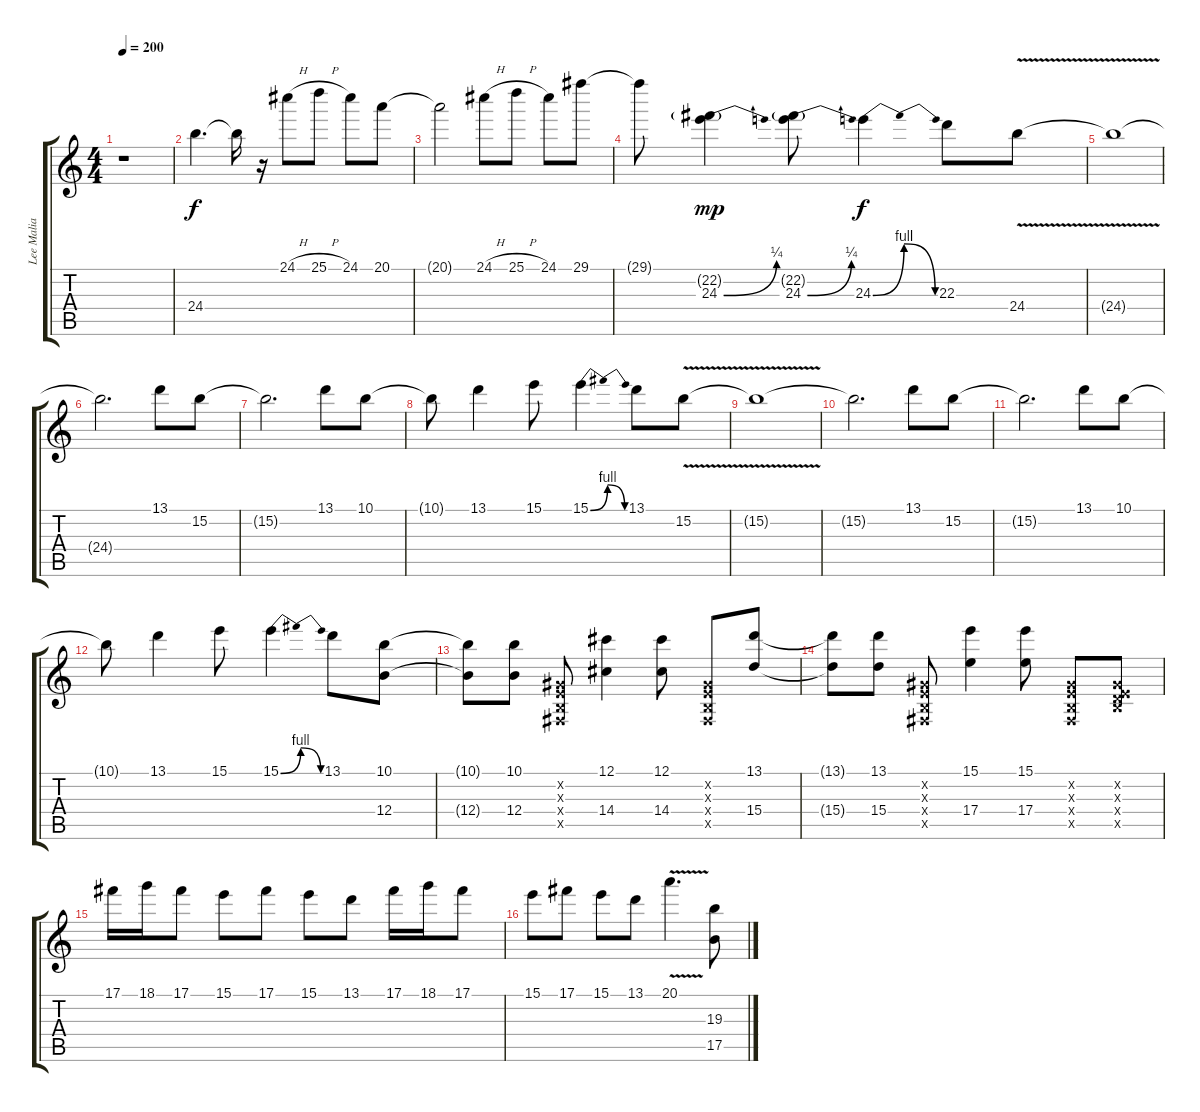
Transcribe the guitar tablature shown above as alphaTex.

\track ("Lee Malia" "Lee Malia") {instrument distortionguitar}
\staff {score tabs}
\tuning (Db4 Ab3 E3 B2 Gb2 B1) {hide}
\ts (4 4)
\tempo 200
\clef g2
\ks c
r.1{dy f} |
24.4{t}.4{d} 24.4{t}.16 r.16 24.1{h}.8 25.1{h}.8 24.1.8 20.1.8 |
20.1{t}.2 24.1{h}.8 25.1{h}.8 24.1.8 29.1.8 |
29.1{t}.8 (22.2{g} 24.3{be (bend 0 0 60 1)}).4{dy mp} (22.2{g} 24.3{be (bend 0 0 60 1)}).8 24.3{be (bendrelease 0 0 30 4 30 4 60 0)}.4{dy f} 22.3.8 24.4{v}.8 |
24.4{t}.1 |
24.4{t}.2{d} 13.1.8 15.2.8 |
15.2{t}.2{d} 13.1.8 10.1.8 |
10.1{t}.8 13.1.4 15.1.8 15.1{be (bendrelease 0 0 30 4 30 4 60 0)}.4 13.1.8 15.2{v}.8 |
15.2{t}.1 |
15.2{t}.2{d} 13.1.8 15.2.8 |
15.2{t}.2{d} 13.1.8 10.1.8 |
10.1{t}.8 13.1.4 15.1.8 15.1{be (bendrelease 0 0 30 4 30 4 60 0)}.4 13.1.8 (10.1 12.4).8 |
(10.1{t} 12.4{t}).8 (10.1 12.4).8 (0.2{x} 0.3{x} 0.4{x} 0.5{x}).8 (12.1 14.4).4 (12.1 14.4).8 (0.2{x} 0.3{x} 0.4{x} 0.5{x}).8 (13.1 15.4).8 |
(13.1{t} 15.4{t}).8 (13.1 15.4).8 (0.2{x} 0.3{x} 0.4{x} 0.5{x}).8 (15.1 17.4).4 (15.1 17.4).8 (0.2{x} 0.3{x} 0.4{x} 0.5{x}).8 (0.2{x} 0.3{x} 0.4{x} 8.5{x}).8 |
17.1.16 18.1.16 17.1.8 15.1.8 17.1.8 15.1.8 13.1.8 17.1.16 18.1.16 17.1.8 |
15.1.8 17.1.8 15.1.8 13.1.8 20.1{v}.4{d} (19.3 17.5).8
